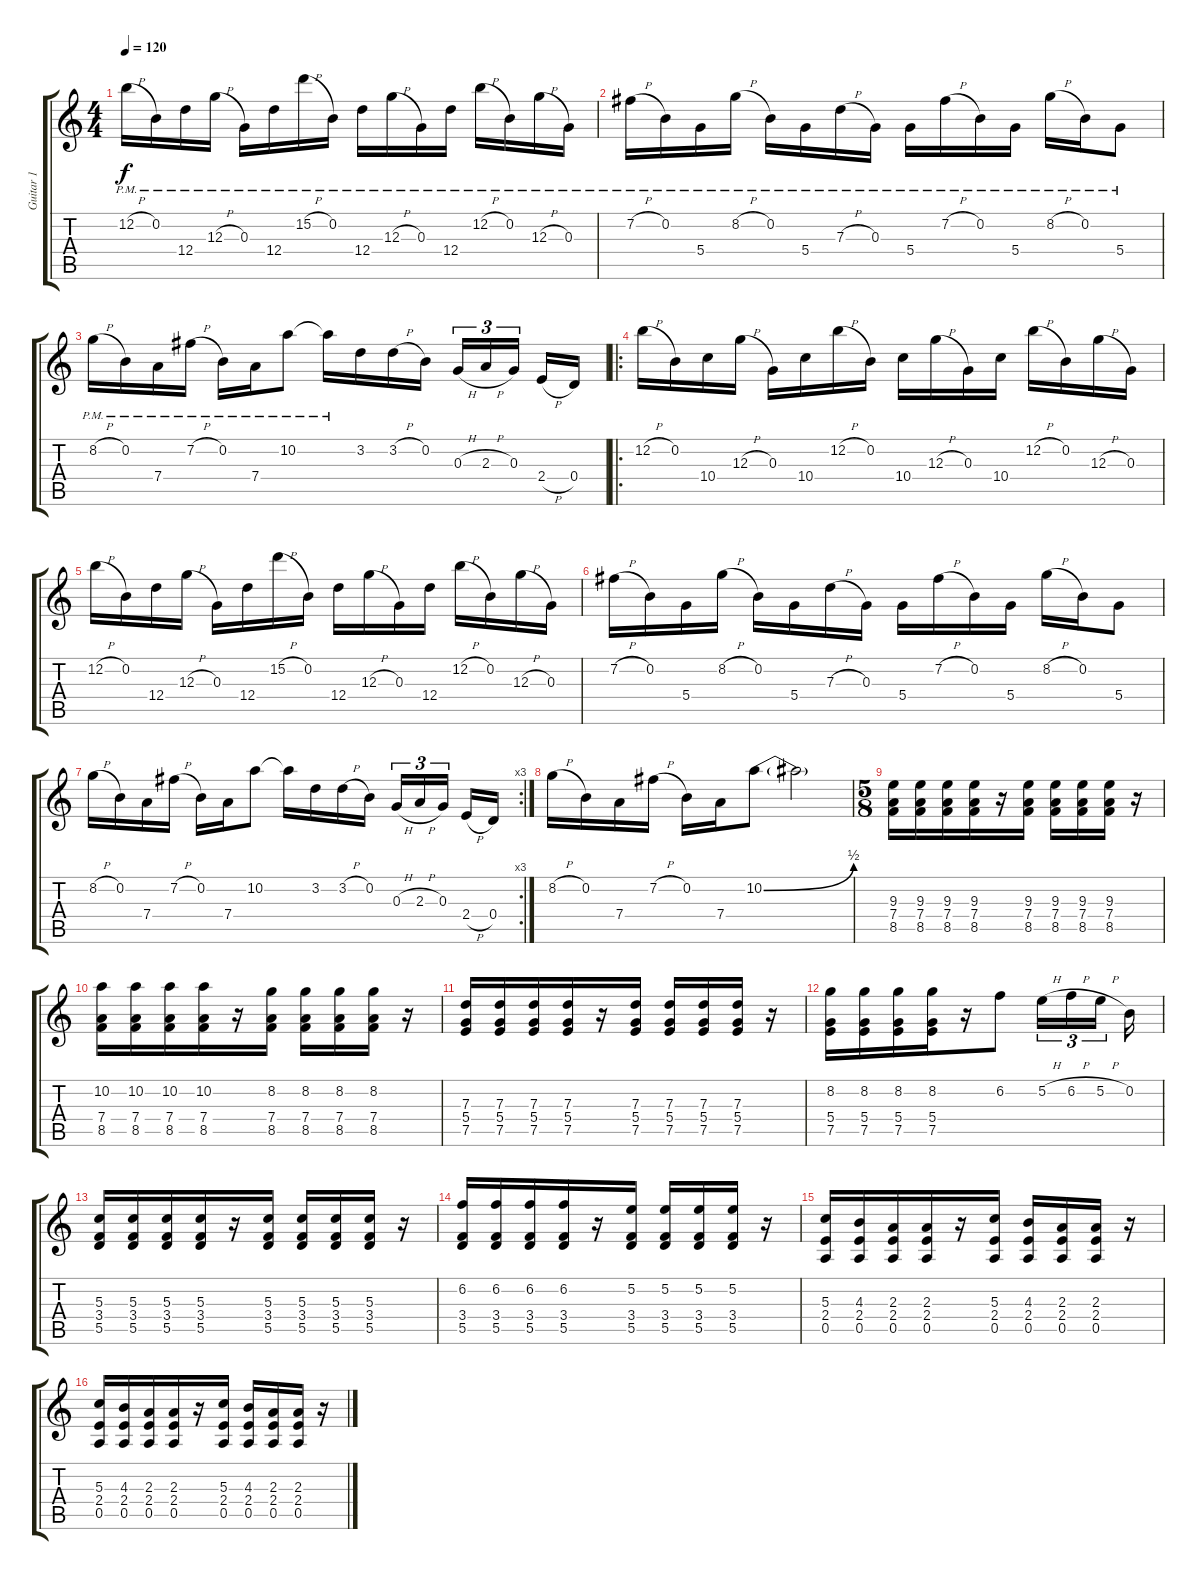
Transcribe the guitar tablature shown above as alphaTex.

\track ("Guitar 1" "Guitar 1") {instrument distortionguitar}
\staff {score tabs}
\tuning (E4 B3 G3 D3 A2 E2) {hide}
\ts (4 4)
\tempo 120
\clef g2
\ks c
12.2{h pm}.16{dy f} 0.2{pm}.16 12.4{pm}.16 12.3{h pm}.16 0.3{pm}.16 12.4{pm}.16 15.2{h pm}.16 0.2{pm}.16 12.4{pm}.16 12.3{h pm}.16 0.3{pm}.16 12.4{pm}.16 12.2{h pm}.16 0.2{pm}.16 12.3{h pm}.16 0.3{pm}.16 |
7.2{h pm}.16 0.2{pm}.16 5.4{pm}.16 8.2{h pm}.16 0.2{pm}.16 5.4{pm}.16 7.3{h pm}.16 0.3{pm}.16 5.4{pm}.16 7.2{h pm}.16 0.2{pm}.16 5.4{pm}.16 8.2{h pm}.16 0.2{pm}.16 5.4{pm}.8 |
8.2{h pm}.16 0.2{pm}.16 7.4{pm}.16 7.2{h pm}.16 0.2{pm}.16 7.4{pm}.16 10.2{pm}.8 10.2{pm t}.16 3.2.16 3.2{h}.16 0.2.16 0.3{h}.16{tu (3 2)} 2.3{h}.16{tu (3 2)} 0.3.16{tu (3 2)} 2.4{h}.16 0.4.16 |
\ro
12.2{h}.16 0.2.16 10.4.16 12.3{h}.16 0.3.16 10.4.16 12.2{h}.16 0.2.16 10.4.16 12.3{h}.16 0.3.16 10.4.16 12.2{h}.16 0.2.16 12.3{h}.16 0.3.16 |
12.2{h}.16 0.2.16 12.4.16 12.3{h}.16 0.3.16 12.4.16 15.2{h}.16 0.2.16 12.4.16 12.3{h}.16 0.3.16 12.4.16 12.2{h}.16 0.2.16 12.3{h}.16 0.3.16 |
7.2{h}.16 0.2.16 5.4.16 8.2{h}.16 0.2.16 5.4.16 7.3{h}.16 0.3.16 5.4.16 7.2{h}.16 0.2.16 5.4.16 8.2{h}.16 0.2.16 5.4.8 |
\rc 3
8.2{h}.16 0.2.16 7.4.16 7.2{h}.16 0.2.16 7.4.16 10.2.8 10.2{t}.16 3.2.16 3.2{h}.16 0.2.16 0.3{h}.16{tu (3 2)} 2.3{h}.16{tu (3 2)} 0.3.16{tu (3 2)} 2.4{h}.16 0.4.16 |
8.2{h}.16 0.2.16 7.4.16 7.2{h}.16 0.2.16 7.4.16 10.2{be (bend 0 0 60 2)}.8 10.2{t}.2 |
\ts (5 8)
(9.3 7.4 8.5).16 (9.3 7.4 8.5).16 (9.3 7.4 8.5).16 (9.3 7.4 8.5).16 r.16 (9.3 7.4 8.5).16 (9.3 7.4 8.5).16 (9.3 7.4 8.5).16 (9.3 7.4 8.5).16 r.16 |
(10.2 7.4 8.5).16 (10.2 7.4 8.5).16 (10.2 7.4 8.5).16 (10.2 7.4 8.5).16 r.16 (8.2 7.4 8.5).16 (8.2 7.4 8.5).16 (8.2 7.4 8.5).16 (8.2 7.4 8.5).16 r.16 |
(7.3 5.4 7.5).16 (7.3 5.4 7.5).16 (7.3 5.4 7.5).16 (7.3 5.4 7.5).16 r.16 (7.3 5.4 7.5).16 (7.3 5.4 7.5).16 (7.3 5.4 7.5).16 (7.3 5.4 7.5).16 r.16 |
(8.2 5.4 7.5).16 (8.2 5.4 7.5).16 (8.2 5.4 7.5).16 (8.2 5.4 7.5).16 r.16 6.2.8 5.2{h}.16{tu (3 2)} 6.2{h}.16{tu (3 2)} 5.2{h}.16{tu (3 2)} 0.2.16 |
(5.3 3.4 5.5).16 (5.3 3.4 5.5).16 (5.3 3.4 5.5).16 (5.3 3.4 5.5).16 r.16 (5.3 3.4 5.5).16 (5.3 3.4 5.5).16 (5.3 3.4 5.5).16 (5.3 3.4 5.5).16 r.16 |
(6.2 3.4 5.5).16 (6.2 3.4 5.5).16 (6.2 3.4 5.5).16 (6.2 3.4 5.5).16 r.16 (5.2 3.4 5.5).16 (5.2 3.4 5.5).16 (5.2 3.4 5.5).16 (5.2 3.4 5.5).16 r.16 |
(5.3 2.4 0.5).16 (4.3 2.4 0.5).16 (2.3 2.4 0.5).16 (2.3 2.4 0.5).16 r.16 (5.3 2.4 0.5).16 (4.3 2.4 0.5).16 (2.3 2.4 0.5).16 (2.3 2.4 0.5).16 r.16 |
(5.3 2.4 0.5).16 (4.3 2.4 0.5).16 (2.3 2.4 0.5).16 (2.3 2.4 0.5).16 r.16 (5.3 2.4 0.5).16 (4.3 2.4 0.5).16 (2.3 2.4 0.5).16 (2.3 2.4 0.5).16 r.16
